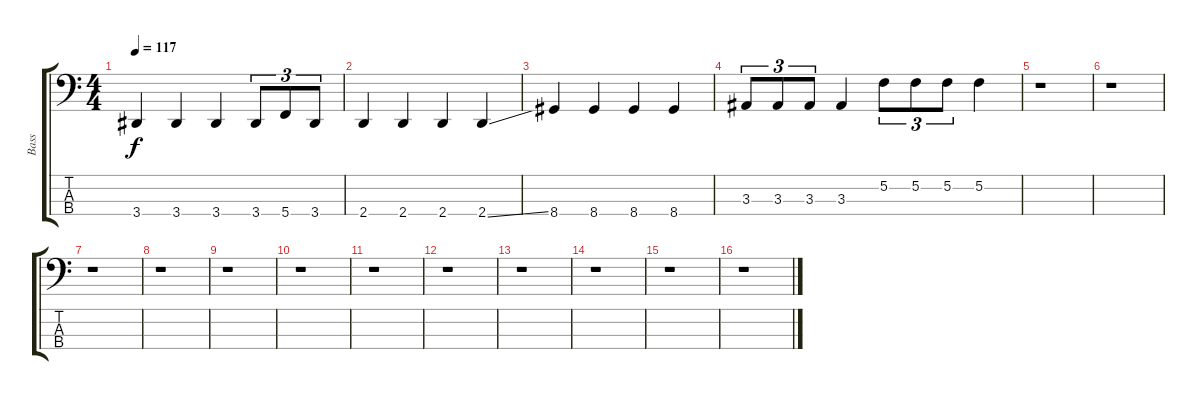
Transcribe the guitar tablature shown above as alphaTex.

\track ("Bass" "Bass") {instrument electricbassfinger}
\staff {score tabs}
\tuning (F2 C2 G1 C1) {hide}
\ts (4 4)
\tempo 117
\clef f4
\ks c
3.4.4{dy f} 3.4.4 3.4.4 3.4.8{tu (3 2)} 5.4.8{tu (3 2)} 3.4.8{tu (3 2)} |
2.4.4 2.4.4 2.4.4 2.4{ss}.4 |
8.4.4 8.4.4 8.4.4 8.4.4 |
3.3.8{tu (3 2)} 3.3.8{tu (3 2)} 3.3.8{tu (3 2)} 3.3.4 5.2.8{tu (3 2)} 5.2.8{tu (3 2)} 5.2.8{tu (3 2)} 5.2.4 |
r.1 |
r.1 |
r.1 |
r.1 |
r.1 |
r.1 |
r.1 |
r.1 |
r.1 |
r.1 |
r.1 |
r.1
